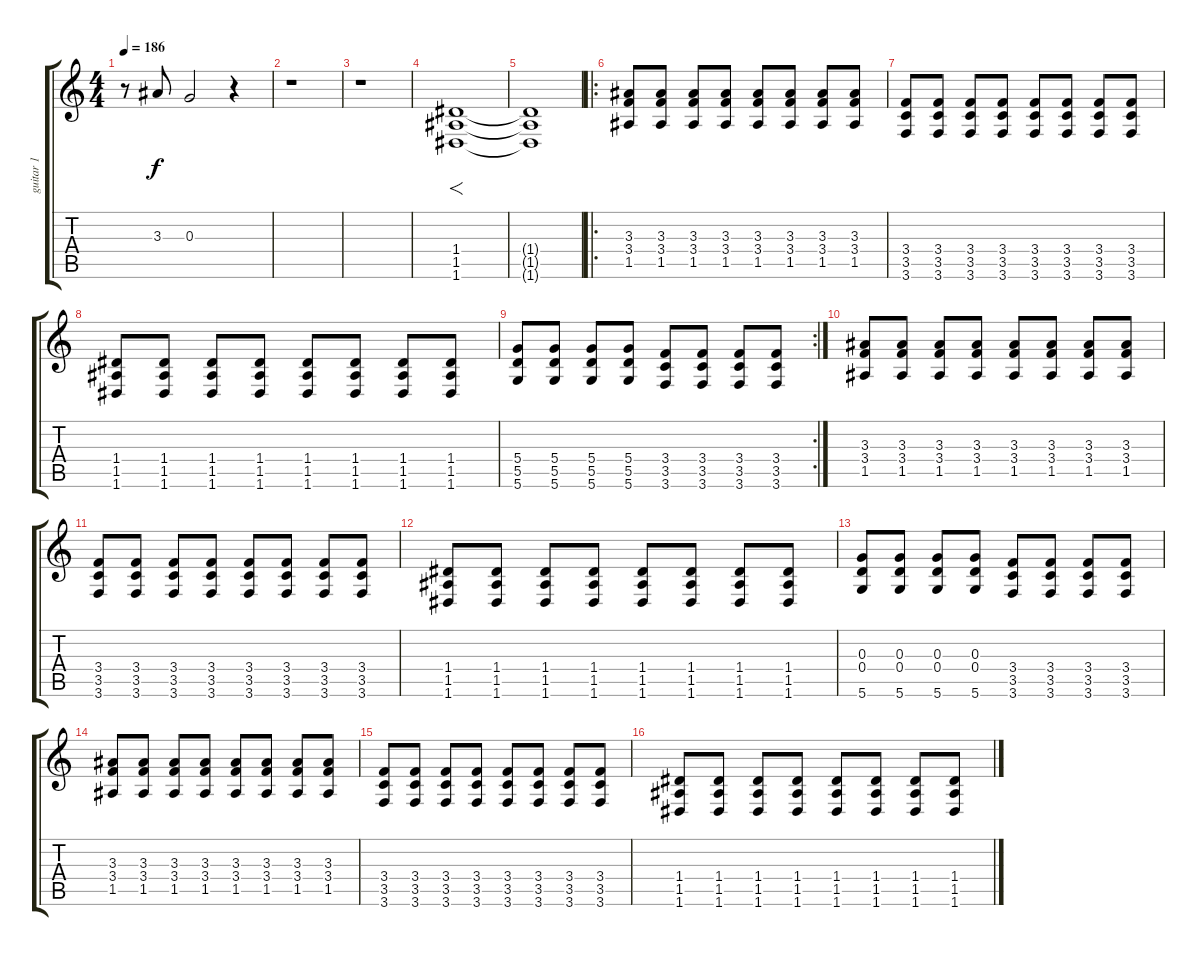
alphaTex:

\track ("guitar 1" "guitar 1") {instrument distortionguitar}
\staff {score tabs}
\tuning (E4 B3 G3 D3 A2 D2) {hide}
\ts (4 4)
\tempo 186
\clef g2
\ks c
r.8{dy f} 3.3.8 0.3.2 r.4 |
r.1 |
r.1 |
(1.4 1.5 1.6).1{f instrument distortionguitar} |
(1.4{t} 1.5{t} 1.6{t}).1 |
\ro
(3.3 3.4 1.5).8 (3.3 3.4 1.5).8 (3.3 3.4 1.5).8 (3.3 3.4 1.5).8 (3.3 3.4 1.5).8 (3.3 3.4 1.5).8 (3.3 3.4 1.5).8 (3.3 3.4 1.5).8 |
(3.4 3.5 3.6).8 (3.4 3.5 3.6).8 (3.4 3.5 3.6).8 (3.4 3.5 3.6).8 (3.4 3.5 3.6).8 (3.4 3.5 3.6).8 (3.4 3.5 3.6).8 (3.4 3.5 3.6).8 |
(1.4 1.5 1.6).8 (1.4 1.5 1.6).8 (1.4 1.5 1.6).8 (1.4 1.5 1.6).8 (1.4 1.5 1.6).8 (1.4 1.5 1.6).8 (1.4 1.5 1.6).8 (1.4 1.5 1.6).8 |
\rc 2
(5.4 5.5 5.6).8 (5.4 5.5 5.6).8 (5.4 5.5 5.6).8 (5.4 5.5 5.6).8 (3.4 3.5 3.6).8 (3.4 3.5 3.6).8 (3.4 3.5 3.6).8 (3.4 3.5 3.6).8 |
(3.3 3.4 1.5).8 (3.3 3.4 1.5).8 (3.3 3.4 1.5).8 (3.3 3.4 1.5).8 (3.3 3.4 1.5).8 (3.3 3.4 1.5).8 (3.3 3.4 1.5).8 (3.3 3.4 1.5).8 |
(3.4 3.5 3.6).8 (3.4 3.5 3.6).8 (3.4 3.5 3.6).8 (3.4 3.5 3.6).8 (3.4 3.5 3.6).8 (3.4 3.5 3.6).8 (3.4 3.5 3.6).8 (3.4 3.5 3.6).8 |
(1.4 1.5 1.6).8 (1.4 1.5 1.6).8 (1.4 1.5 1.6).8 (1.4 1.5 1.6).8 (1.4 1.5 1.6).8 (1.4 1.5 1.6).8 (1.4 1.5 1.6).8 (1.4 1.5 1.6).8 |
(0.3 0.4 5.6).8 (0.3 0.4 5.6).8 (0.3 0.4 5.6).8 (0.3 0.4 5.6).8 (3.4 3.5 3.6).8 (3.4 3.5 3.6).8 (3.4 3.5 3.6).8 (3.4 3.5 3.6).8 |
(3.3 3.4 1.5).8 (3.3 3.4 1.5).8 (3.3 3.4 1.5).8 (3.3 3.4 1.5).8 (3.3 3.4 1.5).8 (3.3 3.4 1.5).8 (3.3 3.4 1.5).8 (3.3 3.4 1.5).8 |
(3.4 3.5 3.6).8 (3.4 3.5 3.6).8 (3.4 3.5 3.6).8 (3.4 3.5 3.6).8 (3.4 3.5 3.6).8 (3.4 3.5 3.6).8 (3.4 3.5 3.6).8 (3.4 3.5 3.6).8 |
(1.4 1.5 1.6).8 (1.4 1.5 1.6).8 (1.4 1.5 1.6).8 (1.4 1.5 1.6).8 (1.4 1.5 1.6).8 (1.4 1.5 1.6).8 (1.4 1.5 1.6).8 (1.4 1.5 1.6).8
